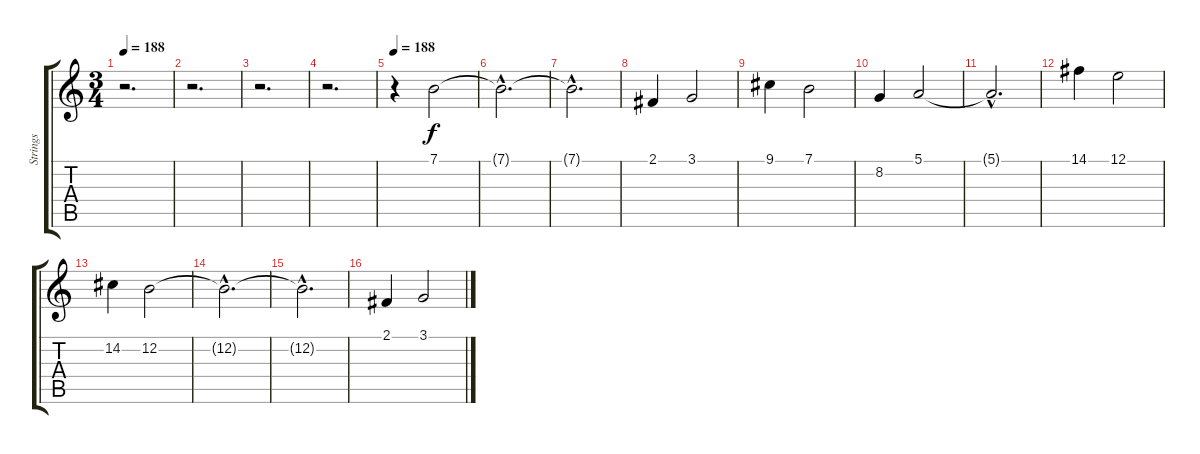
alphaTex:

\track ("Strings" "Strings") {instrument stringensemble2}
\staff {score tabs}
\tuning (E4 B3 G3 D3 A2 E2) {hide}
\ts (3 4)
\tempo 188
\clef g2
\ks c
r.2{d dy f} |
r.2{d} |
r.2{d} |
r.2{d} |
\tempo 188
r.4 7.1.2 |
7.1{hac t}.2{d} |
7.1{hac t}.2{d} |
2.1.4 3.1.2 |
9.1.4 7.1.2 |
8.2.4 5.1.2 |
5.1{hac t}.2{d} |
14.1.4 12.1.2 |
14.2.4 12.2.2 |
12.2{hac t}.2{d} |
12.2{hac t}.2{d} |
2.1.4 3.1.2
